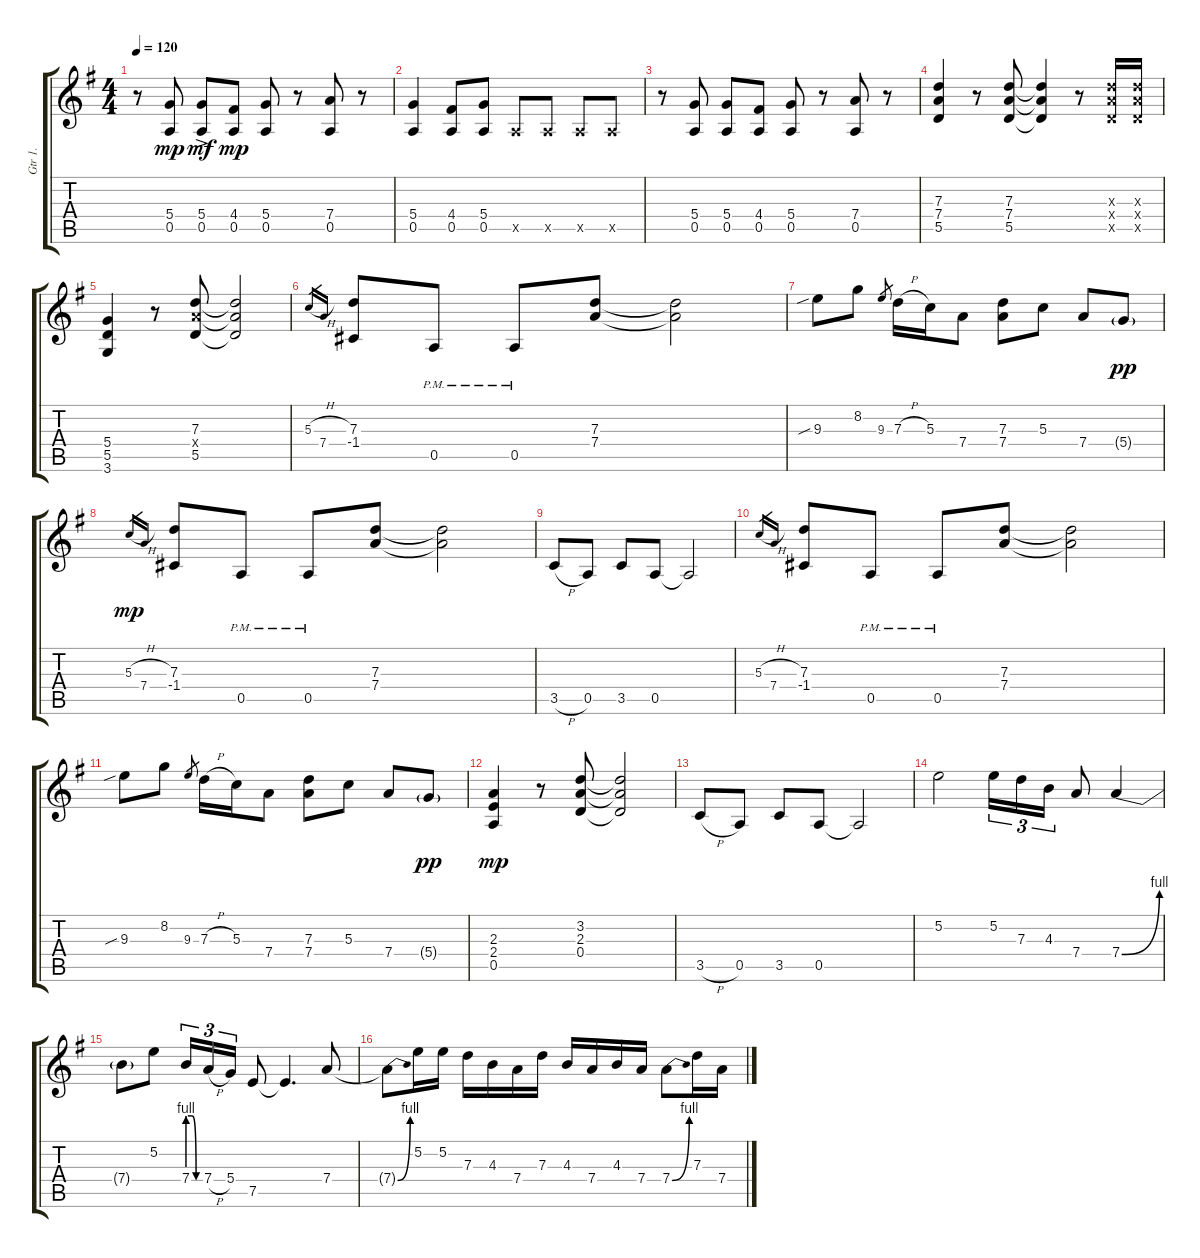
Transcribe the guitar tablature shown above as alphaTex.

\track ("Gtr 1." "Gtr 1.") {instrument distortionguitar}
\staff {score tabs}
\tuning (E4 B3 G3 D3 A2 E2) {hide}
\ts (4 4)
\tempo 120
\clef g2
\ks g
r.8{dy mp} (5.4 0.5).8 (5.4{ac} 0.5{ac}).8{dy mf} (4.4 0.5).8{dy mp} (5.4 0.5).8 r.8 (7.4 0.5).8 r.8 |
(5.4 0.5).4 (4.4 0.5).8 (5.4 0.5).8 0.5{x}.8 0.5{x}.8 0.5{x}.8 0.5{x}.8 |
r.8 (5.4 0.5).8 (5.4 0.5).8 (4.4 0.5).8 (5.4 0.5).8 r.8 (7.4 0.5).8 r.8 |
(7.3 7.4 5.5).4 r.8 (7.3 7.4 5.5).8 (7.3{t} 7.4{t} 5.5{t}).4 r.8 (7.3{x} 7.4{x} 5.5{x}).16 (7.3{x} 7.4{x} 5.5{x}).16 |
(5.4 5.5 3.6).4 r.8 (7.3 7.4{x} 5.5).8 (7.3{t} 7.4{t} 5.5{t}).2 |
5.3{h}.16{gr} 7.4.16{gr} (7.3 -1.4).8 0.5{pm}.8 0.5{pm}.8 (7.3 7.4).8 (7.3{t} 7.4{t}).2 |
9.3{sib}.8 8.2.8 9.3.8{gr} 7.3{h}.16 5.3.16 7.4.8 (7.3 7.4).8 5.3.8 7.4.8 5.4{g}.8{dy pp} |
5.3{h}.16{gr dy mp} 7.4.16{gr} (7.3 -1.4).8 0.5{pm}.8 0.5{pm}.8 (7.3 7.4).8 (7.3{t} 7.4{t}).2 |
3.5{h}.8 0.5.8 3.5.8 0.5.8 0.5{t}.2 |
5.3{h}.16{gr} 7.4.16{gr} (7.3 -1.4).8 0.5{pm}.8 0.5{pm}.8 (7.3 7.4).8 (7.3{t} 7.4{t}).2 |
9.3{sib}.8 8.2.8 9.3.8{gr} 7.3{h}.16 5.3.16 7.4.8 (7.3 7.4).8 5.3.8 7.4.8 5.4{g}.8{dy pp} |
(2.3 2.4 0.5).4{dy mp} r.8 (3.2 2.3 0.4).8 (3.2{t} 2.3{t} 0.4{t}).2 |
3.5{h}.8 0.5.8 3.5.8 0.5.8 0.5{t}.2 |
5.2.2 5.2.16{tu (3 2)} 7.3.16{tu (3 2)} 4.3.16{tu (3 2)} 7.4.8 7.4{be (bend 0 0 60 4)}.4 |
7.4{t}.8 5.2.8 7.4{be (custom 0 4 20 4 40 0 60 0)}.16{tu (3 2)} 7.4{h}.16{tu (3 2)} 5.4.16{tu (3 2)} 7.5.8 7.5{t}.4{d} 7.4.8 |
7.4{be (bend 0 0 60 4) t}.8 5.2.16 5.2.16 7.3.16 4.3.16 7.4.16 7.3.16 4.3.16 7.4.16 4.3.16 7.4.16 7.4{be (bend 0 0 60 4)}.8 7.3.16 7.4.16
